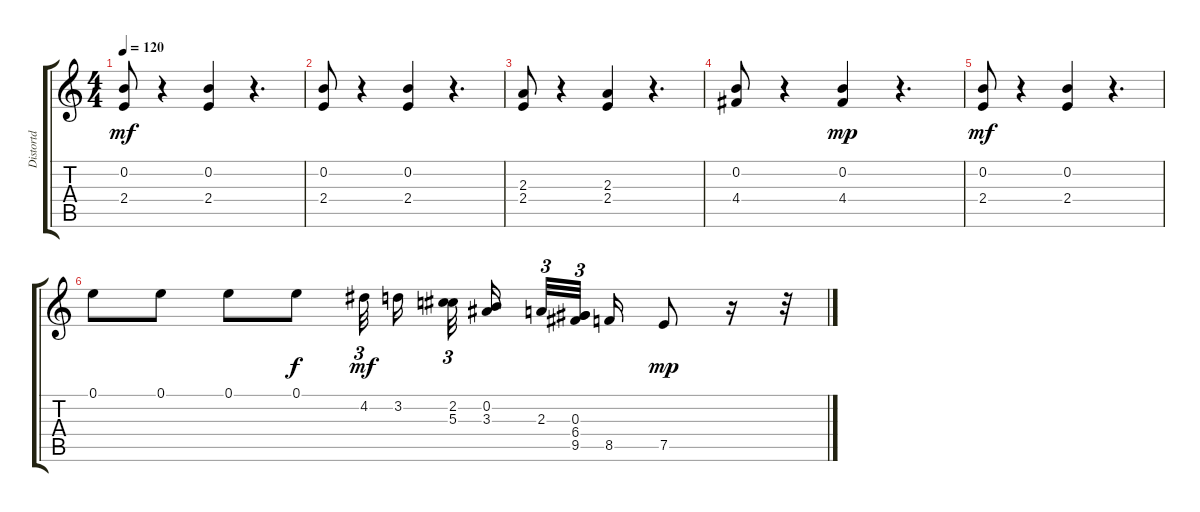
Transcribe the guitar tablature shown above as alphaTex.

\track ("Distortd" "Distortd") {instrument distortionguitar}
\staff {score tabs}
\tuning (E4 B3 G3 D3 A2 E2) {hide}
\ts (4 4)
\tempo 120
\clef g2
\ks c
(0.2 2.4).8{dy mf} r.4 (0.2 2.4).4 r.4{d} |
(0.2 2.4).8 r.4 (0.2 2.4).4 r.4{d} |
(2.3 2.4).8 r.4 (2.3 2.4).4 r.4{d} |
(0.2 4.4).8 r.4 (0.2 4.4).4{dy mp} r.4{d} |
(0.2 2.4).8{dy mf} r.4 (0.2 2.4).4 r.4{d} |
0.1.8 0.1.8 0.1.8 0.1.8{dy f} 4.2.32{tu (3 2) dy mf beam splitsecondary} 3.2.16{beam splitsecondary} (2.2 5.3).32{tu (3 2) beam splitsecondary} (0.2 3.3).16{beam splitsecondary} 2.3.32{tu (3 2)} (0.3 6.4 9.5).32{tu (3 2) beam splitsecondary} 8.5.16 7.5.8{dy mp} r.16 r.32
